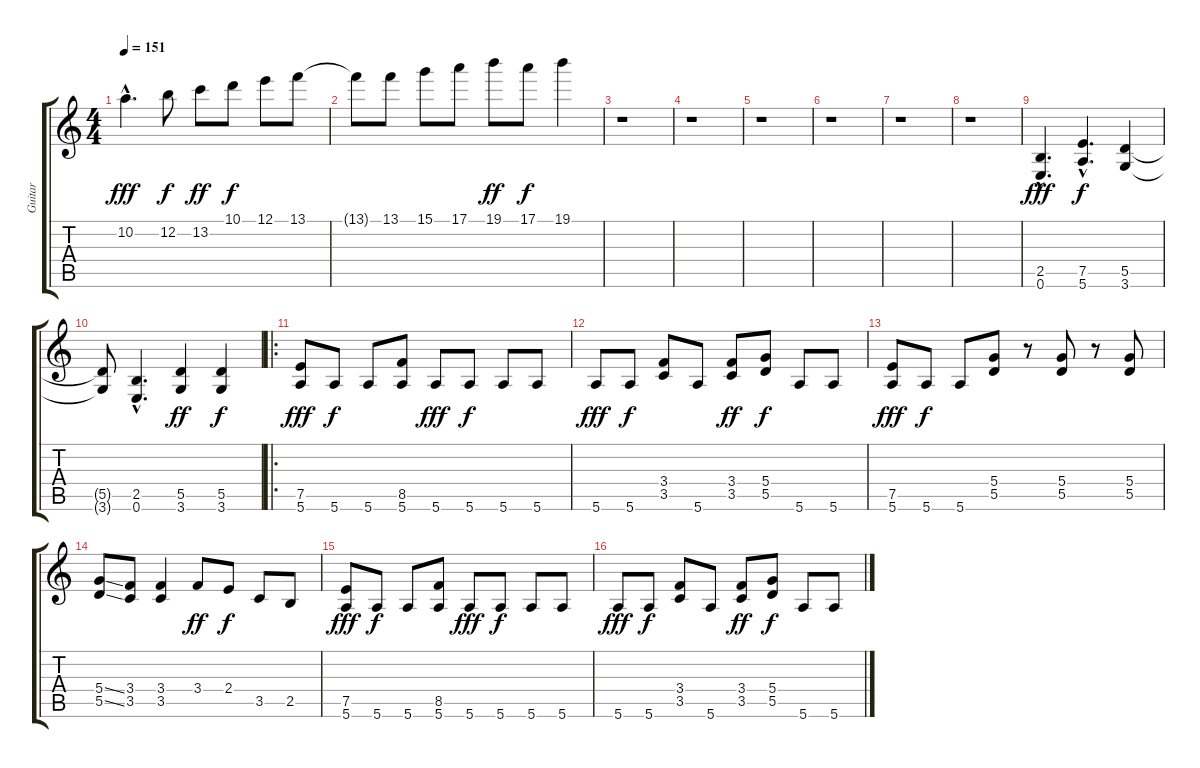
\track ("Guitar" "Guitar") {instrument distortionguitar}
\staff {score tabs}
\tuning (E4 B3 G3 D3 A2 E2) {hide}
\ts (4 4)
\tempo 151
\clef g2
\ks c
10.2{hac}.4{d dy fff} 12.2.8{dy f} 13.2.8{dy ff} 10.1.8{dy f} 12.1.8 13.1.8 |
13.1{t}.8 13.1.8 15.1.8 17.1.8 19.1.8{dy ff} 17.1.8{dy f} 19.1.4 |
r.1 |
r.1 |
r.1 |
r.1 |
r.1 |
r.1 |
(2.5{hac} 0.6{hac}).4{d dy fff} (7.5{hac} 5.6{hac}).4{d dy f} (5.5 3.6).4 |
(5.5{t} 3.6{t}).8 (2.5{hac} 0.6{hac}).4{d} (5.5 3.6).4{dy ff} (5.5 3.6).4{dy f} |
\ro
(7.5 5.6).8{dy fff} 5.6.8{dy f} 5.6.8 (8.5 5.6).8 5.6.8{dy fff} 5.6.8{dy f} 5.6.8 5.6.8 |
5.6.8{dy fff} 5.6.8{dy f} (3.4 3.5).8 5.6.8 (3.4 3.5).8{dy ff} (5.4 5.5).8{dy f} 5.6.8 5.6.8 |
(7.5 5.6).8{dy fff} 5.6.8{dy f} 5.6.8 (5.4 5.5).8 r.8 (5.4 5.5).8 r.8 (5.4 5.5).8 |
(5.4{ss} 5.5{ss}).8 (3.4 3.5).8 (3.4 3.5).4 3.4.8{dy ff} 2.4.8{dy f} 3.5.8 2.5.8 |
(7.5 5.6).8{dy fff} 5.6.8{dy f} 5.6.8 (8.5 5.6).8 5.6.8{dy fff} 5.6.8{dy f} 5.6.8 5.6.8 |
5.6.8{dy fff} 5.6.8{dy f} (3.4 3.5).8 5.6.8 (3.4 3.5).8{dy ff} (5.4 5.5).8{dy f} 5.6.8 5.6.8
